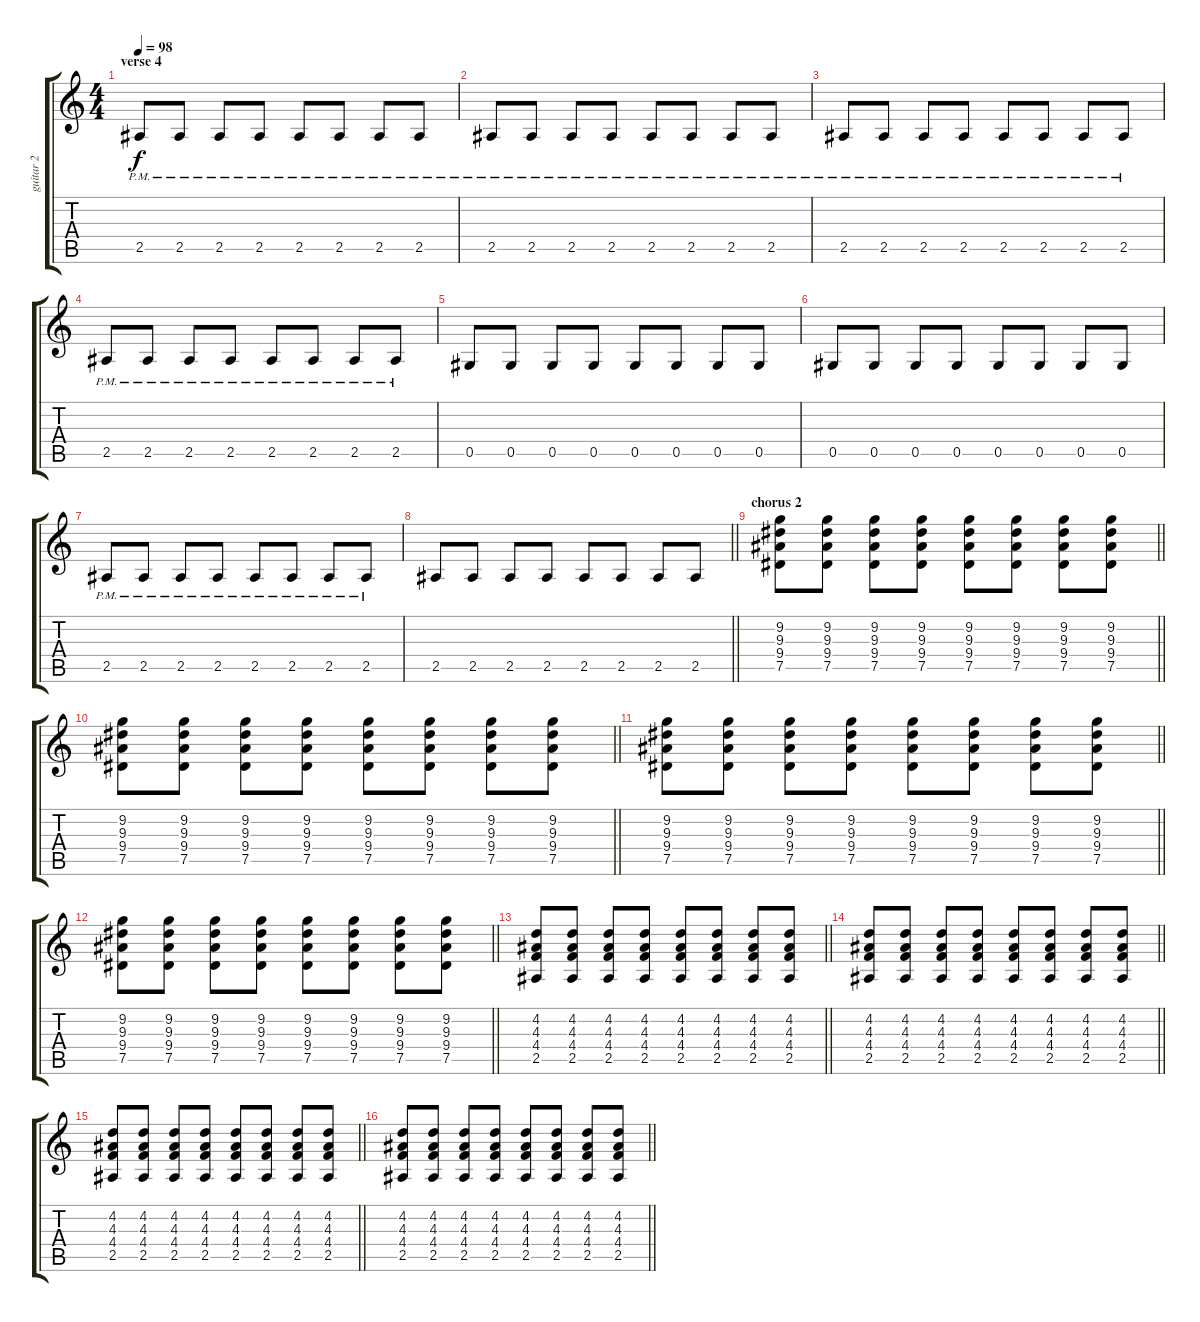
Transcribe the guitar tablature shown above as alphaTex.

\track ("guitar 2" "guitar 2") {instrument electricguitarjazz}
\staff {score tabs}
\tuning (Eb4 Bb3 Gb3 Db3 Ab2 Eb2) {hide}
\ts (4 4)
\section ("" "verse 4")
\tempo 98
\clef g2
\ks c
2.5{pm}.8{dy f} 2.5{pm}.8 2.5{pm}.8 2.5{pm}.8 2.5{pm}.8 2.5{pm}.8 2.5{pm}.8 2.5{pm}.8 |
2.5{pm}.8 2.5{pm}.8 2.5{pm}.8 2.5{pm}.8 2.5{pm}.8 2.5{pm}.8 2.5{pm}.8 2.5{pm}.8 |
2.5{pm}.8 2.5{pm}.8 2.5{pm}.8 2.5{pm}.8 2.5{pm}.8 2.5{pm}.8 2.5{pm}.8 2.5{pm}.8 |
2.5{pm}.8 2.5{pm}.8 2.5{pm}.8 2.5{pm}.8 2.5{pm}.8 2.5{pm}.8 2.5{pm}.8 2.5{pm}.8 |
0.5.8 0.5.8 0.5.8 0.5.8 0.5.8 0.5.8 0.5.8 0.5.8 |
0.5.8 0.5.8 0.5.8 0.5.8 0.5.8 0.5.8 0.5.8 0.5.8 |
2.5{pm}.8 2.5{pm}.8 2.5{pm}.8 2.5{pm}.8 2.5{pm}.8 2.5{pm}.8 2.5{pm}.8 2.5{pm}.8 |
\barLineRight lightlight
2.5.8 2.5.8 2.5.8 2.5.8 2.5.8 2.5.8 2.5.8 2.5.8 |
\section ("" "chorus 2")
\barLineRight lightlight
(9.2 9.3 9.4 7.5).8 (9.2 9.3 9.4 7.5).8 (9.2 9.3 9.4 7.5).8 (9.2 9.3 9.4 7.5).8 (9.2 9.3 9.4 7.5).8 (9.2 9.3 9.4 7.5).8 (9.2 9.3 9.4 7.5).8 (9.2 9.3 9.4 7.5).8 |
\barLineRight lightlight
(9.2 9.3 9.4 7.5).8 (9.2 9.3 9.4 7.5).8 (9.2 9.3 9.4 7.5).8 (9.2 9.3 9.4 7.5).8 (9.2 9.3 9.4 7.5).8 (9.2 9.3 9.4 7.5).8 (9.2 9.3 9.4 7.5).8 (9.2 9.3 9.4 7.5).8 |
\barLineRight lightlight
(9.2 9.3 9.4 7.5).8 (9.2 9.3 9.4 7.5).8 (9.2 9.3 9.4 7.5).8 (9.2 9.3 9.4 7.5).8 (9.2 9.3 9.4 7.5).8 (9.2 9.3 9.4 7.5).8 (9.2 9.3 9.4 7.5).8 (9.2 9.3 9.4 7.5).8 |
\barLineRight lightlight
(9.2 9.3 9.4 7.5).8 (9.2 9.3 9.4 7.5).8 (9.2 9.3 9.4 7.5).8 (9.2 9.3 9.4 7.5).8 (9.2 9.3 9.4 7.5).8 (9.2 9.3 9.4 7.5).8 (9.2 9.3 9.4 7.5).8 (9.2 9.3 9.4 7.5).8 |
\barLineRight lightlight
(4.2 4.3 4.4 2.5).8 (4.2 4.3 4.4 2.5).8 (4.2 4.3 4.4 2.5).8 (4.2 4.3 4.4 2.5).8 (4.2 4.3 4.4 2.5).8 (4.2 4.3 4.4 2.5).8 (4.2 4.3 4.4 2.5).8 (4.2 4.3 4.4 2.5).8 |
\barLineRight lightlight
(4.2 4.3 4.4 2.5).8 (4.2 4.3 4.4 2.5).8 (4.2 4.3 4.4 2.5).8 (4.2 4.3 4.4 2.5).8 (4.2 4.3 4.4 2.5).8 (4.2 4.3 4.4 2.5).8 (4.2 4.3 4.4 2.5).8 (4.2 4.3 4.4 2.5).8 |
\barLineRight lightlight
(4.2 4.3 4.4 2.5).8 (4.2 4.3 4.4 2.5).8 (4.2 4.3 4.4 2.5).8 (4.2 4.3 4.4 2.5).8 (4.2 4.3 4.4 2.5).8 (4.2 4.3 4.4 2.5).8 (4.2 4.3 4.4 2.5).8 (4.2 4.3 4.4 2.5).8 |
\barLineRight lightlight
(4.2 4.3 4.4 2.5).8 (4.2 4.3 4.4 2.5).8 (4.2 4.3 4.4 2.5).8 (4.2 4.3 4.4 2.5).8 (4.2 4.3 4.4 2.5).8 (4.2 4.3 4.4 2.5).8 (4.2 4.3 4.4 2.5).8 (4.2 4.3 4.4 2.5).8
